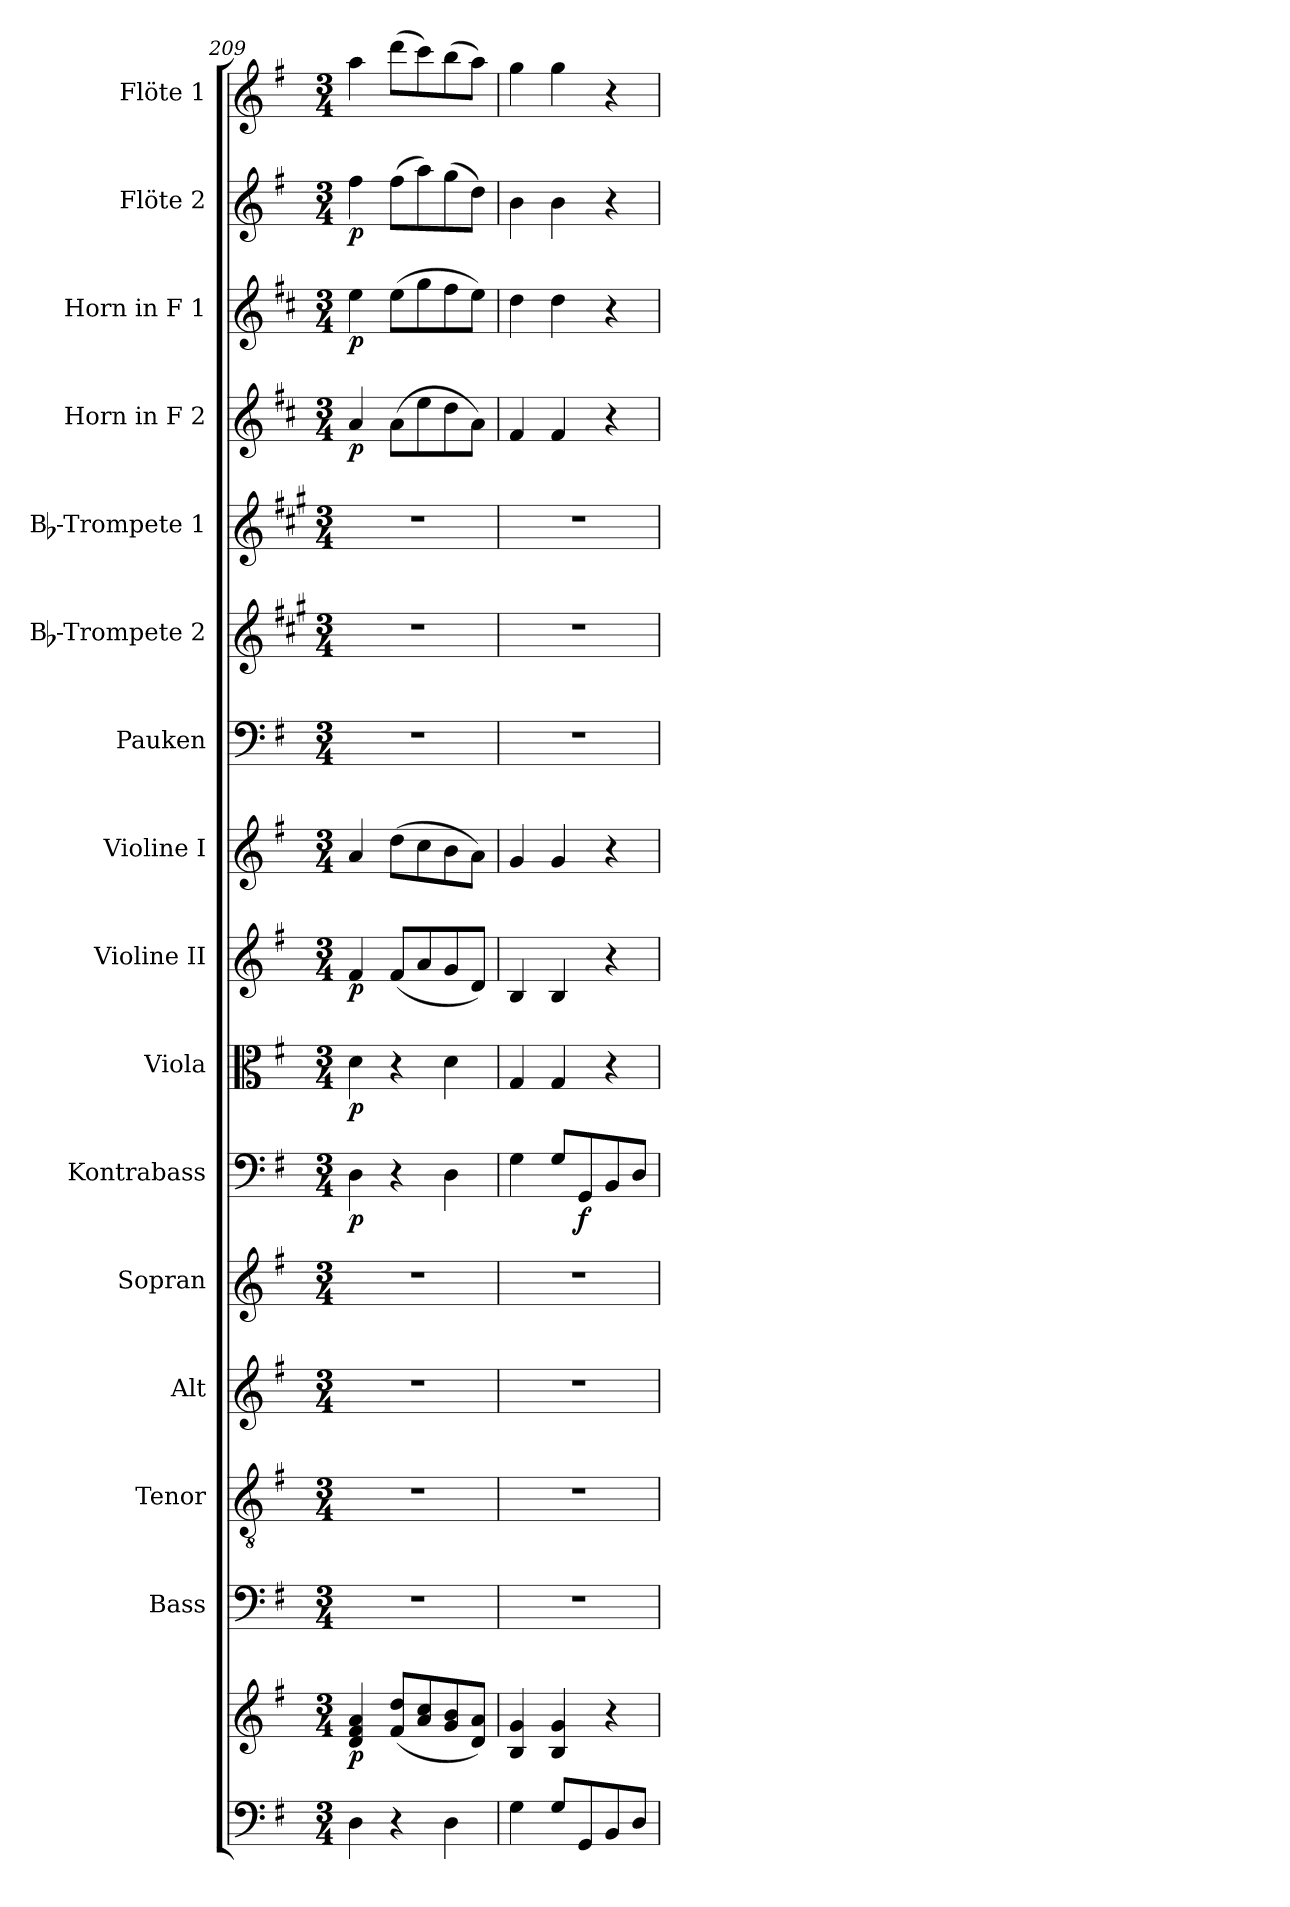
**kern	**kern	**dynam	**kern	**kern	**kern	**kern	**kern	**dynam	**kern	**dynam	**kern	**dynam	**kern	**kern	**kern	**kern	**kern	**dynam	**kern	**dynam	**kern	**dynam	**kern
*part16	*part16	*part16	*part15	*part14	*part13	*part12	*part11	*part11	*part10	*part10	*part9	*part9	*part8	*part7	*part6	*part5	*part4	*part4	*part3	*part3	*part2	*part2	*part1
*staff17	*staff16	*staff16/17	*staff15	*staff14	*staff13	*staff12	*staff11	*staff11	*staff10	*staff10	*staff9	*staff9	*staff8	*staff7	*staff6	*staff5	*staff4	*staff4	*staff3	*staff3	*staff2	*staff2	*staff1
*	*	*	*I"Bass	*I"Tenor	*I"Alt	*I"Sopran	*I"Kontrabass	*	*I"Viola	*	*I"Violine II	*	*I"Violine I	*I"Pauken	*I"Bb-Trompete 2	*I"Bb-Trompete 1	*I"Horn in F 2	*	*I"Horn in F 1	*	*I"Flöte 2	*	*I"Flöte 1
*	*	*	*I'B.	*I'T.	*I'A.	*I'S.	*I'Kb.	*	*I'Vla.	*	*I'Vl. II	*	*I'Vl. I	*I'Pk.	*I'Bb Trp. 2	*I'Bb Trp. 1	*	*	*	*	*I'Fl. 2	*	*I'Fl. 1
*clefF4	*clefG2	*	*clefF4	*clefGv2	*clefG2	*clefG2	*clefF4	*	*clefC3	*	*clefG2	*	*clefG2	*clefF4	*clefG2	*clefG2	*clefG2	*	*clefG2	*	*clefG2	*	*clefG2
*	*	*	*	*	*	*	*ITrd7c12	*	*	*	*	*	*	*	*ITrd1c2	*ITrd1c2	*ITrd4c7	*	*ITrd4c7	*	*	*	*
*k[f#]	*k[f#]	*	*k[f#]	*k[f#]	*k[f#]	*k[f#]	*k[f#]	*	*k[f#]	*	*k[f#]	*	*k[f#]	*k[f#]	*k[f#]	*k[f#]	*k[f#]	*	*k[f#]	*	*k[f#]	*	*k[f#]
*G:	*G:	*	*G:	*G:	*G:	*G:	*G:	*	*G:	*	*G:	*	*G:	*G:	*G:	*G:	*G:	*	*G:	*	*G:	*	*G:
*M3/4	*M3/4	*	*M3/4	*M3/4	*M3/4	*M3/4	*M3/4	*	*M3/4	*	*M3/4	*	*M3/4	*M3/4	*M3/4	*M3/4	*M3/4	*	*M3/4	*	*M3/4	*	*M3/4
=209	=209	=209	=209	=209	=209	=209	=209	=209	=209	=209	=209	=209	=209	=209	=209	=209	=209	=209	=209	=209	=209	=209	=209
!	!	!LO:DY:b	!	!	!	!	!	!LO:DY:b	!	!LO:DY:b	!	!LO:DY:b	!	!	!	!	!	!LO:DY:b	!	!LO:DY:b	!	!LO:DY:b	!
4D\	4d/ 4f#/ 4a/	p	2.r	2.r	2.r	2.r	4DD\	p	4d\	p	4f#/	p	4a/	2.r	2.r	2.r	4d/	p	4a\	p	4ff#\	p	4aa\
4r	(<8f#/ 8dd/L	.	.	.	.	.	4r	.	4r	.	(<8f#/L	.	(>8dd\L	.	.	.	(>8d\L	.	(>8a\L	.	(>8ff#\L	.	(>8ddd\L
.	8a/ 8cc/	.	.	.	.	.	.	.	.	.	8a/	.	8cc\	.	.	.	8a\	.	8cc\	.	8aa\)	.	8ccc\)
4D\	8g/ 8b/	.	.	.	.	.	4DD\	.	4d\	.	8g/	.	8b\	.	.	.	8g\	.	8b\	.	(>8gg\	.	(>8bb\
.	8d/ 8a/J)	.	.	.	.	.	.	.	.	.	8d/J)	.	8a\J)	.	.	.	8d\J)	.	8a\J)	.	8dd\J)	.	8aa\J)
=210	=210	=210	=210	=210	=210	=210	=210	=210	=210	=210	=210	=210	=210	=210	=210	=210	=210	=210	=210	=210	=210	=210	=210
4G\	4B/ 4g/	.	2.r	2.r	2.r	2.r	4GG\	.	4G/	.	4B/	.	4g/	2.r	2.r	2.r	4B/	.	4g\	.	4b\	.	4gg\
8G/L	4B/ 4g/	.	.	.	.	.	8GG/L	.	4G/	.	4B/	.	4g/	.	.	.	4B/	.	4g\	.	4b\	.	4gg\
!	!	!	!	!	!	!	!	!LO:DY:b	!	!	!	!	!	!	!	!	!	!	!	!	!	!	!
8GG/	.	.	.	.	.	.	8GGG/	f	.	.	.	.	.	.	.	.	.	.	.	.	.	.	.
8BB/	4r	.	.	.	.	.	8BBB/	.	4r	.	4r	.	4r	.	.	.	4r	.	4r	.	4r	.	4r
8D/J	.	.	.	.	.	.	8DD/J	.	.	.	.	.	.	.	.	.	.	.	.	.	.	.	.
=	=	=	=	=	=	=	=	=	=	=	=	=	=	=	=	=	=	=	=	=	=	=	=
*-	*-	*-	*-	*-	*-	*-	*-	*-	*-	*-	*-	*-	*-	*-	*-	*-	*-	*-	*-	*-	*-	*-	*-
